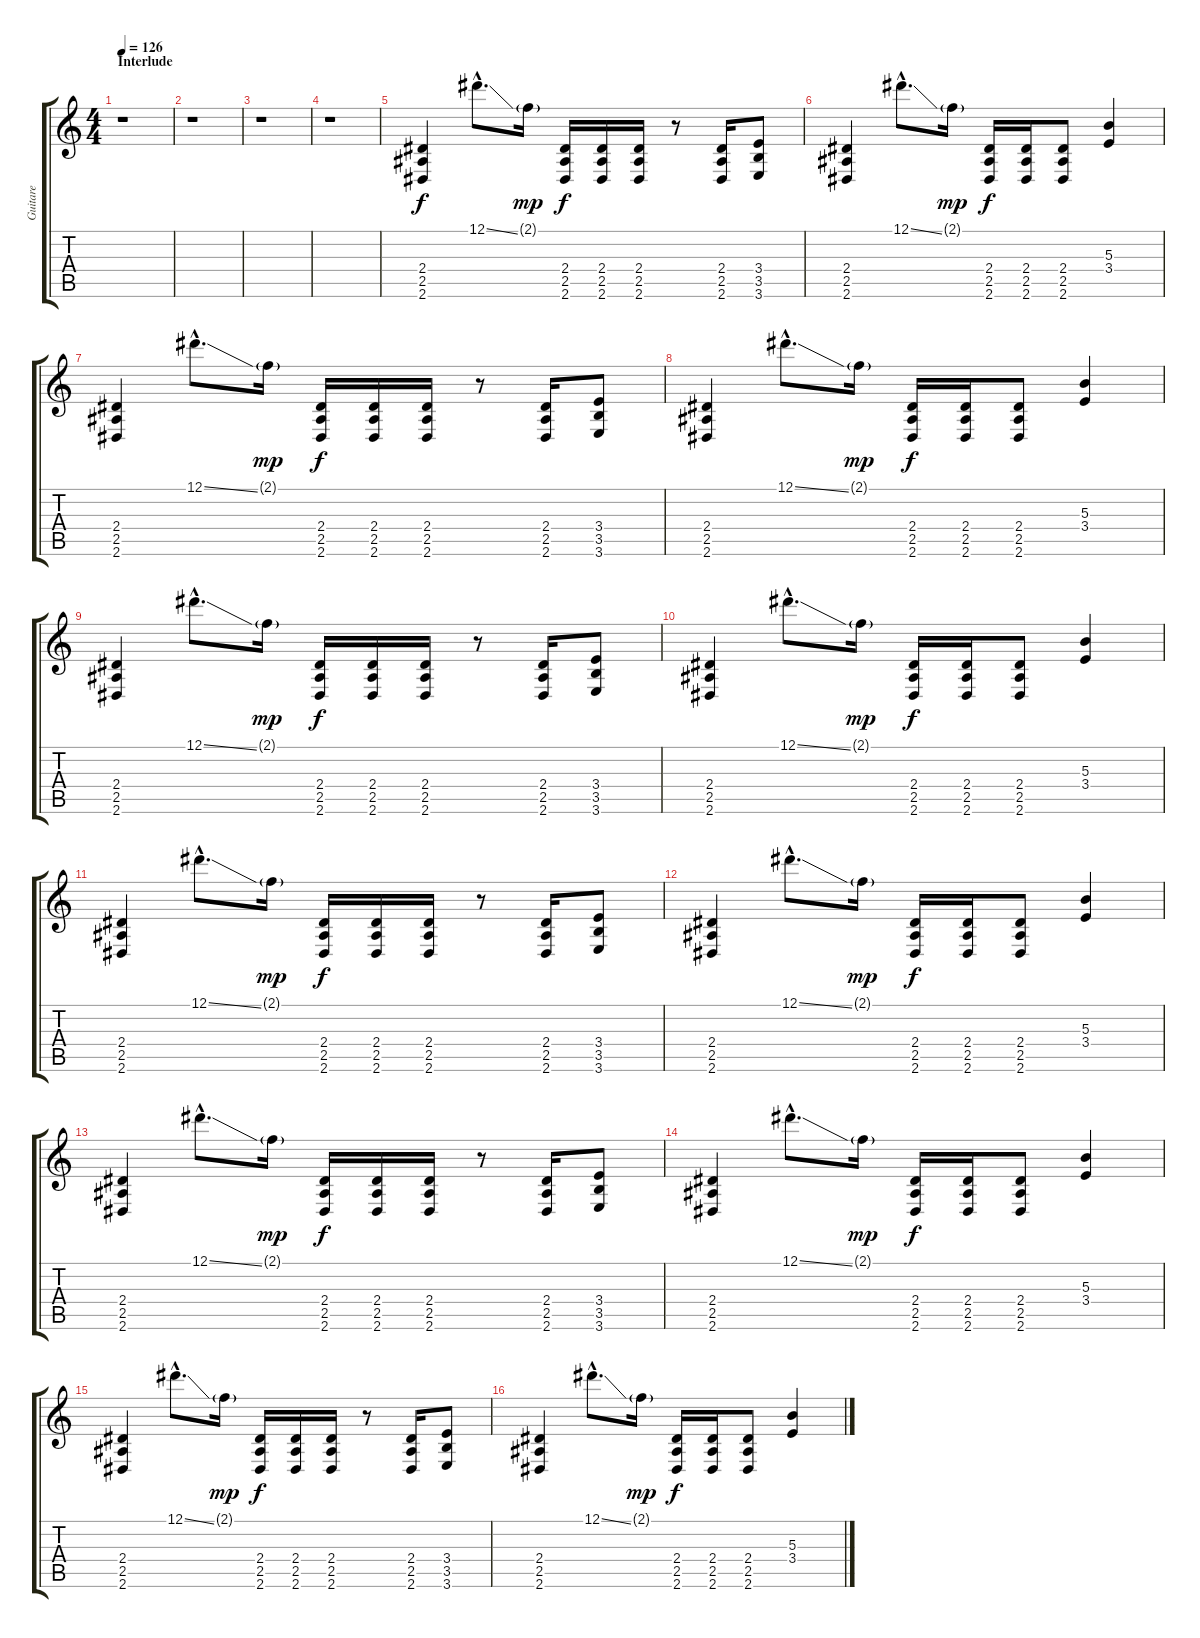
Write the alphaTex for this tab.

\track ("Guitare" "Guitare") {instrument overdrivenguitar}
\staff {score tabs}
\tuning (Eb4 Bb3 Gb3 Db3 Ab2 Db2) {hide}
\ts (4 4)
\section ("" "Interlude")
\tempo 126
\clef g2
\ks c
r.1{dy f} |
r.1 |
r.1 |
r.1 |
(2.4 2.5 2.6).4 12.1{ss hac}.8{d} 2.1{g}.16{dy mp} (2.4 2.5 2.6).16{dy f} (2.4 2.5 2.6).16 (2.4 2.5 2.6).16 r.8 (2.4 2.5 2.6).16 (3.4 3.5 3.6).8 |
(2.4 2.5 2.6).4 12.1{ss hac}.8{d} 2.1{g}.16{dy mp} (2.4 2.5 2.6).16{dy f} (2.4 2.5 2.6).16 (2.4 2.5 2.6).8 (5.3 3.4).4 |
(2.4 2.5 2.6).4 12.1{ss hac}.8{d} 2.1{g}.16{dy mp} (2.4 2.5 2.6).16{dy f} (2.4 2.5 2.6).16 (2.4 2.5 2.6).16 r.8 (2.4 2.5 2.6).16 (3.4 3.5 3.6).8 |
(2.4 2.5 2.6).4 12.1{ss hac}.8{d} 2.1{g}.16{dy mp} (2.4 2.5 2.6).16{dy f} (2.4 2.5 2.6).16 (2.4 2.5 2.6).8 (5.3 3.4).4 |
(2.4 2.5 2.6).4 12.1{ss hac}.8{d} 2.1{g}.16{dy mp} (2.4 2.5 2.6).16{dy f} (2.4 2.5 2.6).16 (2.4 2.5 2.6).16 r.8 (2.4 2.5 2.6).16 (3.4 3.5 3.6).8 |
(2.4 2.5 2.6).4 12.1{ss hac}.8{d} 2.1{g}.16{dy mp} (2.4 2.5 2.6).16{dy f} (2.4 2.5 2.6).16 (2.4 2.5 2.6).8 (5.3 3.4).4 |
(2.4 2.5 2.6).4 12.1{ss hac}.8{d} 2.1{g}.16{dy mp} (2.4 2.5 2.6).16{dy f} (2.4 2.5 2.6).16 (2.4 2.5 2.6).16 r.8 (2.4 2.5 2.6).16 (3.4 3.5 3.6).8 |
(2.4 2.5 2.6).4 12.1{ss hac}.8{d} 2.1{g}.16{dy mp} (2.4 2.5 2.6).16{dy f} (2.4 2.5 2.6).16 (2.4 2.5 2.6).8 (5.3 3.4).4 |
(2.4 2.5 2.6).4 12.1{ss hac}.8{d} 2.1{g}.16{dy mp} (2.4 2.5 2.6).16{dy f} (2.4 2.5 2.6).16 (2.4 2.5 2.6).16 r.8 (2.4 2.5 2.6).16 (3.4 3.5 3.6).8 |
(2.4 2.5 2.6).4 12.1{ss hac}.8{d} 2.1{g}.16{dy mp} (2.4 2.5 2.6).16{dy f} (2.4 2.5 2.6).16 (2.4 2.5 2.6).8 (5.3 3.4).4 |
(2.4 2.5 2.6).4 12.1{ss hac}.8{d} 2.1{g}.16{dy mp} (2.4 2.5 2.6).16{dy f} (2.4 2.5 2.6).16 (2.4 2.5 2.6).16 r.8 (2.4 2.5 2.6).16 (3.4 3.5 3.6).8 |
(2.4 2.5 2.6).4 12.1{ss hac}.8{d} 2.1{g}.16{dy mp} (2.4 2.5 2.6).16{dy f} (2.4 2.5 2.6).16 (2.4 2.5 2.6).8 (5.3 3.4).4
